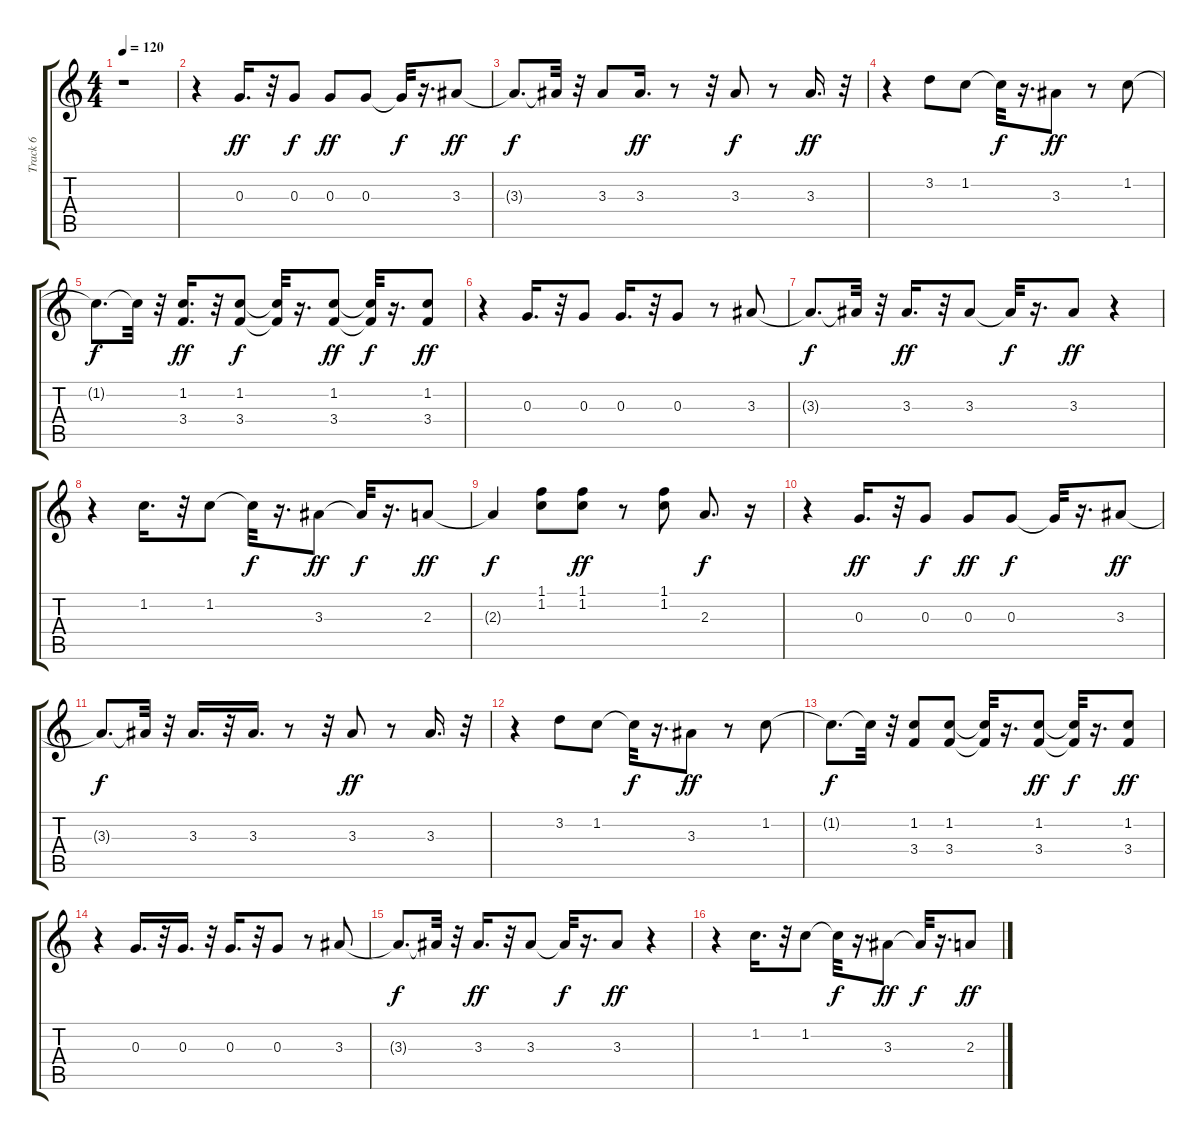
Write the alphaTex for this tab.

\track ("Track 6" "Track 6") {instrument overdrivenguitar}
\staff {score tabs}
\tuning (E4 B3 G3 D3 A2 E2) {hide}
\ts (4 4)
\tempo 120
\clef g2
\ks c
r.1{dy f} |
r.4 0.3.16{d dy ff} r.32 0.3.8{dy f} 0.3.8{dy ff} 0.3.8 0.3{t}.32{dy f} r.16{d} 3.3.8{dy ff} |
3.3{t}.8{d dy f} 3.3{t}.32 r.32 3.3.8 3.3.16{d dy ff} r.8 r.32 3.3.8{dy f} r.8 3.3.16{d dy ff} r.32 |
r.4 3.2.8 1.2.8 1.2{t}.32{dy f} r.16{d} 3.3.8{dy ff} r.8 1.2.8 |
1.2{t}.8{d dy f} 1.2{t}.32 r.32 (1.2 3.4).16{d dy ff} r.32 (1.2 3.4).8{dy f} (1.2{t} 3.4{t}).32 r.16{d} (1.2 3.4).8{dy ff} (1.2{t} 3.4{t}).32{dy f} r.16{d} (1.2 3.4).8{dy ff} |
r.4 0.3.16{d} r.32 0.3.8 0.3.16{d} r.32 0.3.8 r.8 3.3.8 |
3.3{t}.8{d dy f} 3.3{t}.32 r.32 3.3.16{d dy ff} r.32 3.3.8 3.3{t}.32{dy f} r.16{d} 3.3.8{dy ff} r.4 |
r.4 1.2.16{d} r.32 1.2.8 1.2{t}.32{dy f} r.16{d} 3.3.8{dy ff} 3.3{t}.32{dy f} r.16{d} 2.3.8{dy ff} |
2.3{t}.4{dy f} (1.1 1.2).8 (1.1 1.2).8{dy ff} r.8 (1.1 1.2).8 2.3.8{d dy f} r.16 |
r.4 0.3.16{d dy ff} r.32 0.3.8{dy f} 0.3.8{dy ff} 0.3.8{dy f} 0.3{t}.32 r.16{d} 3.3.8{dy ff} |
3.3{t}.8{d dy f} 3.3{t}.32 r.32 3.3.16{d} r.32 3.3.16{d} r.8 r.32 3.3.8{dy ff} r.8 3.3.16{d} r.32 |
r.4 3.2.8 1.2.8 1.2{t}.32{dy f} r.16{d} 3.3.8{dy ff} r.8 1.2.8 |
1.2{t}.8{d dy f} 1.2{t}.32 r.32 (1.2 3.4).8 (1.2 3.4).8 (1.2{t} 3.4{t}).32 r.16{d} (1.2 3.4).8{dy ff} (1.2{t} 3.4{t}).32{dy f} r.16{d} (1.2 3.4).8{dy ff} |
r.4 0.3.16{d} r.32 0.3.16{d} r.32 0.3.16{d} r.32 0.3.8 r.8 3.3.8 |
3.3{t}.8{d dy f} 3.3{t}.32 r.32 3.3.16{d dy ff} r.32 3.3.8 3.3{t}.32{dy f} r.16{d} 3.3.8{dy ff} r.4 |
r.4 1.2.16{d} r.32 1.2.8 1.2{t}.32{dy f} r.16{d} 3.3.8{dy ff} 3.3{t}.32{dy f} r.16{d} 2.3.8{dy ff}
